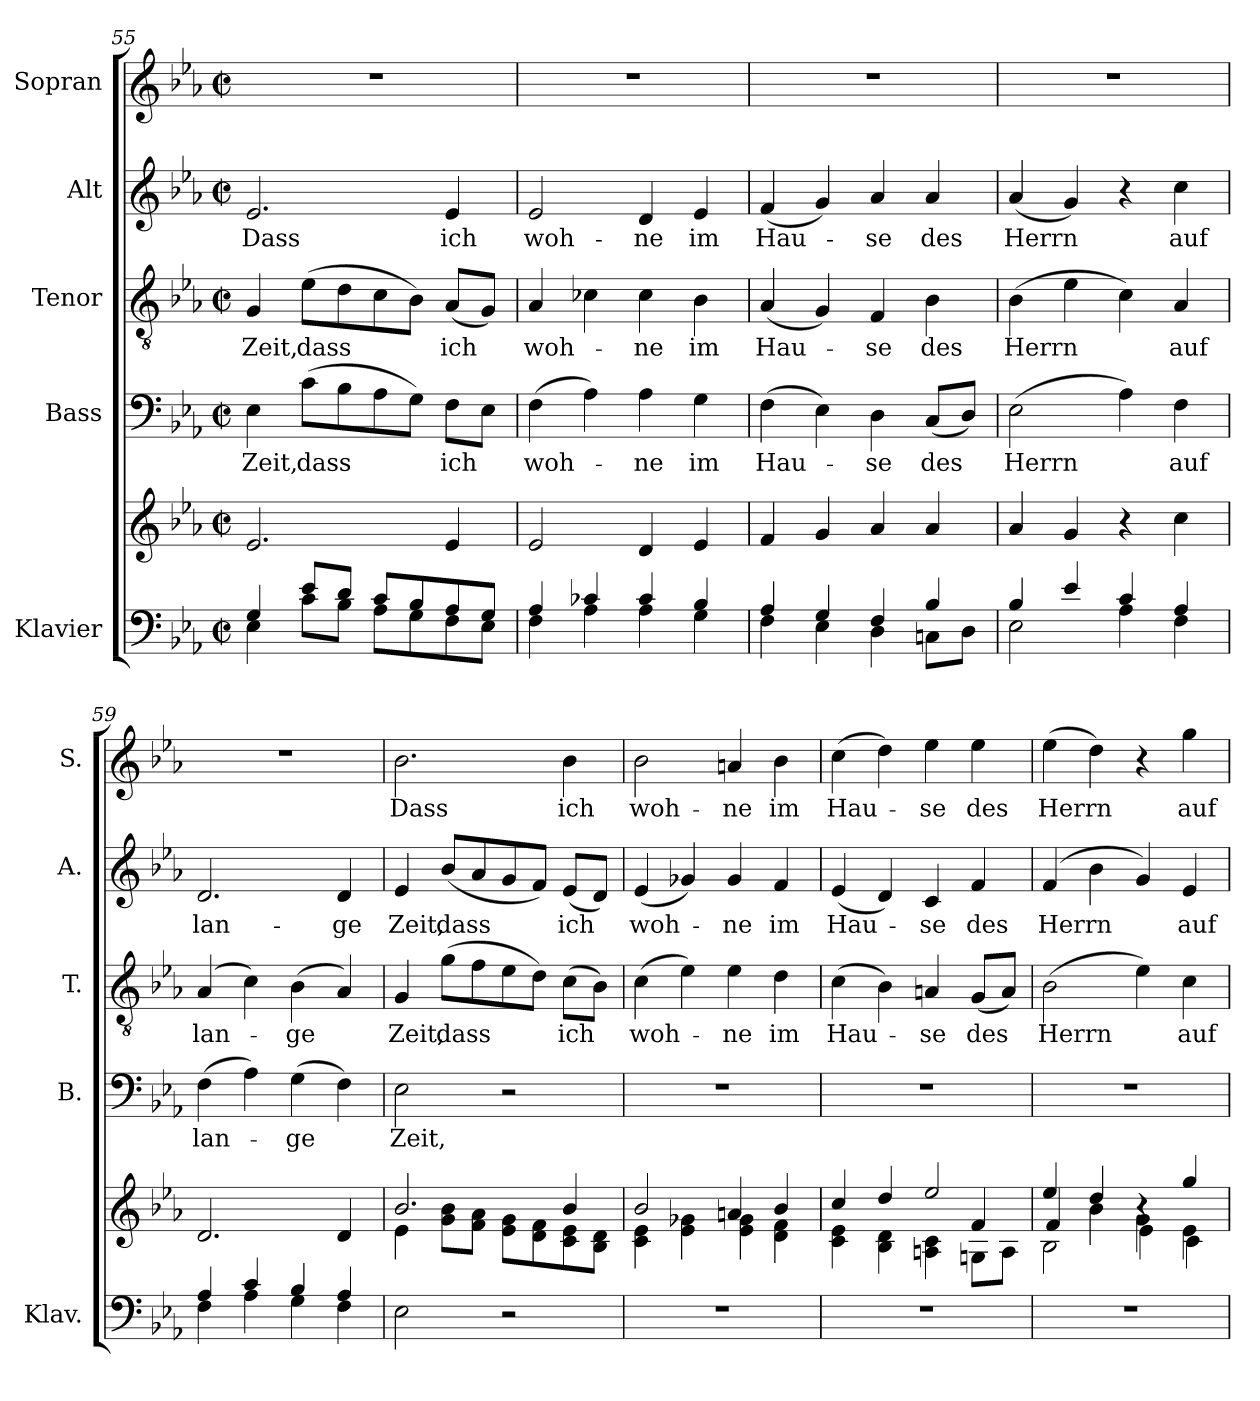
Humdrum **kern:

**kern	**kern	**kern	**text	**kern	**text	**kern	**text	**kern	**text
*part5	*part5	*part4	*part4	*part3	*part3	*part2	*part2	*part1	*part1
*staff6	*staff5	*staff4	*staff4	*staff3	*staff3	*staff2	*staff2	*staff1	*staff1
*I"Klavier	*	*I"Bass	*	*I"Tenor	*	*I"Alt	*	*I"Sopran	*
*I'Klav.	*	*I'B.	*	*I'T.	*	*I'A.	*	*I'S.	*
!!LO:LB:g=z
*clefF4	*clefG2	*clefF4	*	*clefGv2	*	*clefG2	*	*clefG2	*
*	*	*	*	*ITrd7c12	*	*	*	*	*
*k[b-e-a-]	*k[b-e-a-]	*k[b-e-a-]	*	*k[b-e-a-]	*	*k[b-e-a-]	*	*k[b-e-a-]	*
*E-:	*E-:	*E-:	*	*E-:	*	*E-:	*	*E-:	*
*M2/2	*M2/2	*M2/2	*	*M2/2	*	*M2/2	*	*M2/2	*
*met(c|)	*met(c|)	*met(c|)	*	*met(c|)	*	*met(c|)	*	*met(c|)	*
=55	=55	=55	=55	=55	=55	=55	=55	=55	=55
*^	*	*	*	*	*	*	*	*	*
!	!	!	!	!LO:LY:b	!	!LO:LY:b	!	!LO:LY:b	!	!
4G/	4E-\	2.e-/	4E-\	Zeit,	4GG/	Zeit,	2.e-/	Dass	1r	.
!	!	!	!	!LO:LY:b	!	!LO:LY:b	!	!	!	!
8e-/L	8c\L	.	(>8c\L	dass	(>8E-\L	dass	.	.	.	.
8d/J	8B-\J	.	8B-\	.	8D\	.	.	.	.	.
8c/L	8A-\L	.	8A-\	.	8C\	.	.	.	.	.
8B-/	8G\	.	8G\J)	.	8BB-\J)	.	.	.	.	.
!	!	!	!	!LO:LY:b	!	!LO:LY:b	!	!LO:LY:b	!	!
8A-/	8F\	4e-/	8F\L	ich	(<8AA-/L	ich	4e-/	ich	.	.
8G/J	8E-\J	.	8E-\J	.	8GG/J)	.	.	.	.	.
=56	=56	=56	=56	=56	=56	=56	=56	=56	=56	=56
!	!	!	!	!LO:LY:b	!	!LO:LY:b	!	!LO:LY:b	!	!
4A-/	4F\	2e-/	(>4F\	woh-	4AA-/	woh-	2e-/	woh-	1r	.
4c-X/	4A-\	.	4A-\)	.	4C-X\	.	.	.	.	.
!	!	!	!	!LO:LY:b	!	!LO:LY:b	!	!LO:LY:b	!	!
4c-/	4A-\	4d/	4A-\	-ne	4C-\	-ne	4d/	-ne	.	.
!	!	!	!	!LO:LY:b	!	!LO:LY:b	!	!LO:LY:b	!	!
4B-/	4G\	4e-/	4G\	im	4BB-\	im	4e-/	im	.	.
=57	=57	=57	=57	=57	=57	=57	=57	=57	=57	=57
!	!	!	!	!LO:LY:b	!	!LO:LY:b	!	!LO:LY:b	!	!
4A-/	4F\	4f/	(>4F\	Hau-	(<4AA-/	Hau-	(<4f/	Hau-	1r	.
4G/	4E-\	4g/	4E-\)	.	4GG/)	.	4g/)	.	.	.
!	!	!	!	!LO:LY:b	!	!LO:LY:b	!	!LO:LY:b	!	!
4F/	4D\	4a-/	4D\	-se	4FF/	-se	4a-/	-se	.	.
!	!	!	!	!LO:LY:b	!	!LO:LY:b	!	!LO:LY:b	!	!
4B-/	8Cn\L	4a-/	(<8C/L	des	4BB-\	des	4a-/	des	.	.
.	8D\J	.	8D/J)	.	.	.	.	.	.	.
=58	=58	=58	=58	=58	=58	=58	=58	=58	=58	=58
!	!	!	!	!LO:LY:b	!	!LO:LY:b	!	!LO:LY:b	!	!
4B-/	2E-\	4a-/	(>2E-\	Herrn	(>4BB-\	Herrn	(<4a-/	Herrn	1r	.
4e-/	.	4g/	.	.	4E-\	.	4g/)	.	.	.
4c/	4A-\	4r	4A-\)	.	4C\)	.	4r	.	.	.
!	!	!	!	!LO:LY:b	!	!LO:LY:b	!	!LO:LY:b	!	!
4A-/	4F\	4cc\	4F\	auf	4AA-/	auf	4cc\	auf	.	.
=59	=59	=59	=59	=59	=59	=59	=59	=59	=59	=59
!	!	!	!	!LO:LY:b	!	!LO:LY:b	!	!LO:LY:b	!	!
4A-/	4F\	2.d/	(>4F\	lan-	(>4AA-/	lan-	2.d/	lan-	1r	.
4c/	4A-\	.	4A-\)	.	4C\)	.	.	.	.	.
!	!	!	!	!LO:LY:b	!	!LO:LY:b	!	!	!	!
4B-/	4G\	.	(>4G\	-ge	(>4BB-\	-ge	.	.	.	.
!	!	!	!	!	!	!	!	!LO:LY:b	!	!
4A-/	4F\	4d/	4F\)	.	4AA-/)	.	4d/	-ge	.	.
=60	=60	=60	=60	=60	=60	=60	=60	=60	=60	=60
*	*	*^	*	*	*	*	*	*	*	*
!	!	!	!	!	!LO:LY:b	!	!LO:LY:b	!	!LO:LY:b	!	!LO:LY:b
*v	*v	*	*	*	*	*	*	*	*	*	*
2E-\	2.b-/	4e-\	2E-\	Zeit,	4GG/	Zeit,	4e-/	Zeit,	2.b-\	Dass
!	!	!	!	!	!	!LO:LY:b	!	!LO:LY:b	!	!
.	.	8g\ 8b-\L	.	.	(>8G\L	dass	(<8b-/L	dass	.	.
.	.	8f\ 8a-\J	.	.	8F\	.	8a-/	.	.	.
2r	.	8e-\ 8g\L	2r	.	8E-\	.	8g/	.	.	.
.	.	8d\ 8f\	.	.	8D\J)	.	8f/J)	.	.	.
!	!	!	!	!	!	!LO:LY:b	!	!LO:LY:b	!	!LO:LY:b
.	4b-/	8c\ 8e-\	.	.	(>8C\L	ich	(<8e-/L	ich	4b-\	ich
.	.	8B-\ 8d\J	.	.	8BB-\J)	.	8d/J)	.	.	.
!!LO:PB:g=z
=61	=61	=61	=61	=61	=61	=61	=61	=61	=61	=61
!	!	!	!	!	!	!LO:LY:b	!	!LO:LY:b	!	!LO:LY:b
1r	2b-/	4c\ 4e-\	1r	.	(>4C\	woh-	(<4e-/	woh-	2b-\	woh-
.	.	4e-\ 4g-X\	.	.	4E-\)	.	4g-X/)	.	.	.
!	!	!	!	!	!	!LO:LY:b	!	!LO:LY:b	!	!LO:LY:b
.	4an/	4e-\ 4g-\	.	.	4E-\	-ne	4g-/	-ne	4an/	-ne
!	!	!	!	!	!	!LO:LY:b	!	!LO:LY:b	!	!LO:LY:b
.	4b-/	4d\ 4f\	.	.	4D\	im	4f/	im	4b-\	im
=62	=62	=62	=62	=62	=62	=62	=62	=62	=62	=62
*	*	*^	*	*	*	*	*	*	*	*
!	!	!	!	!	!	!	!LO:LY:b	!	!LO:LY:b	!	!LO:LY:b
1r	4cc/	4c\ 4e-\	2.ryy	1r	.	(>4C\	Hau-	(<4e-/	Hau-	(>4cc\	Hau-
.	4dd/	4B-\ 4d\	.	.	.	4BB-\)	.	4d/)	.	4dd\)	.
!	!	!	!	!	!	!	!LO:LY:b	!	!LO:LY:b	!	!LO:LY:b
.	2ee-/	4An\ 4c\	.	.	.	4AAn/	-se	4c/	-se	4ee-\	-se
!	!	!	!	!	!	!	!LO:LY:b	!	!LO:LY:b	!	!LO:LY:b
.	.	4f/	8Gn\L	.	.	(<8GG/L	des	4f/	des	4ee-\	des
.	.	.	8A\J	.	.	8AA/J)	.	.	.	.	.
=63	=63	=63	=63	=63	=63	=63	=63	=63	=63	=63	=63
!	!	!	!	!	!	!	!LO:LY:b	!	!LO:LY:b	!	!LO:LY:b
1r	4ee-/	4f/	2B-\	1r	.	(>2BB-\	Herrn	(>4f/	Herrn	(>4ee-\	Herrn
.	4dd/	4b-\	.	.	.	.	.	4b-\	.	4dd\)	.
.	4r	4g\	4e-\	.	.	4E-\)	.	4g/)	.	4r	.
!	!	!	!	!	!	!	!LO:LY:b	!	!LO:LY:b	!	!LO:LY:b
.	4gg/	4e-\	4c\	.	.	4C\	auf	4e-/	auf	4gg\	auf
*	*v	*v	*v	*	*	*	*	*	*	*	*
=	=	=	=	=	=	=	=	=	=
*-	*-	*-	*-	*-	*-	*-	*-	*-	*-
